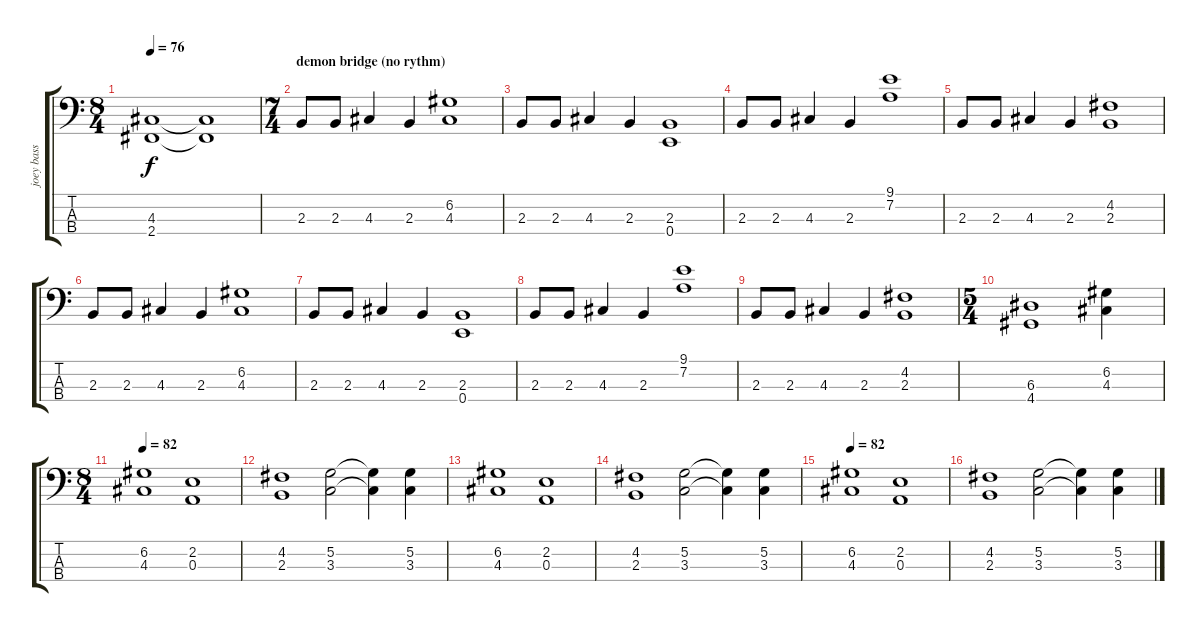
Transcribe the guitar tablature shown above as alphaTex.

\track ("joey bass" "joey bass") {instrument electricbasspick}
\staff {score tabs}
\tuning (G2 D2 A1 E1) {hide}
\ts (8 4)
\tempo 76
\clef f4
\ks c
(4.3 2.4).1{dy f} (4.3{t} 2.4{t}).1 |
\ts (7 4)
\section ("" "demon bridge (no rythm)")
2.3.8 2.3.8 4.3.4 2.3.4 (6.2 4.3).1 |
2.3.8 2.3.8 4.3.4 2.3.4 (2.3 0.4).1 |
2.3.8 2.3.8 4.3.4 2.3.4 (9.1 7.2).1 |
2.3.8 2.3.8 4.3.4 2.3.4 (4.2 2.3).1 |
2.3.8 2.3.8 4.3.4 2.3.4 (6.2 4.3).1 |
2.3.8 2.3.8 4.3.4 2.3.4 (2.3 0.4).1 |
2.3.8 2.3.8 4.3.4 2.3.4 (9.1 7.2).1 |
2.3.8 2.3.8 4.3.4 2.3.4 (4.2 2.3).1 |
\ts (5 4)
(6.3 4.4).1 (6.2 4.3).4 |
\ts (8 4)
\tempo 82
(6.2 4.3).1 (2.2 0.3).1 |
(4.2 2.3).1 (5.2 3.3).2 (5.2{t} 3.3{t}).4 (5.2 3.3).4 |
(6.2 4.3).1 (2.2 0.3).1 |
(4.2 2.3).1 (5.2 3.3).2 (5.2{t} 3.3{t}).4 (5.2 3.3).4 |
\tempo 82
(6.2 4.3).1 (2.2 0.3).1 |
(4.2 2.3).1 (5.2 3.3).2 (5.2{t} 3.3{t}).4 (5.2 3.3).4
